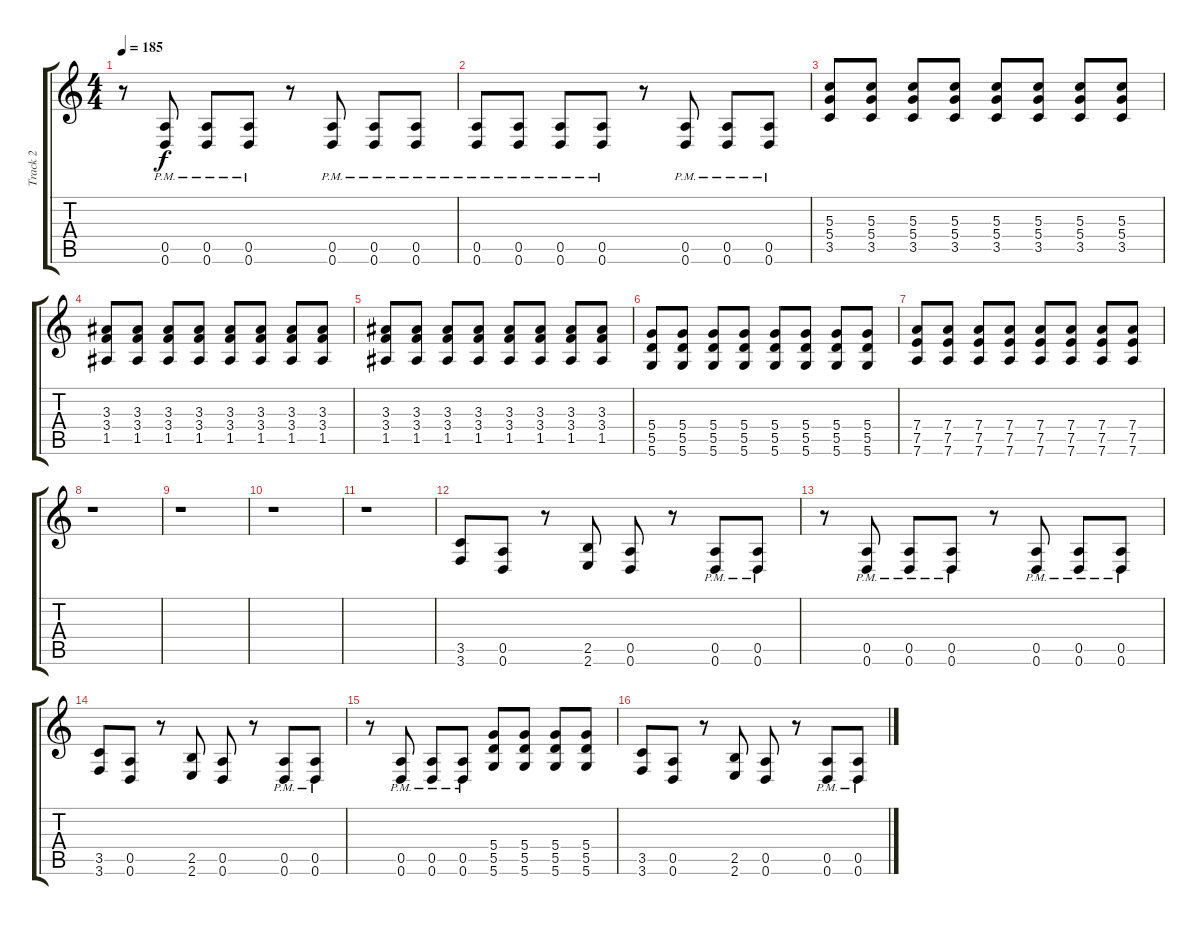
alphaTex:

\track ("Track 2" "Track 2") {instrument distortionguitar}
\staff {score tabs}
\tuning (E4 B3 G3 D3 A2 D2) {hide}
\ts (4 4)
\tempo 185
\clef g2
\ks c
r.8{dy f} (0.5{pm} 0.6{pm}).8 (0.5{pm} 0.6{pm}).8 (0.5{pm} 0.6{pm}).8 r.8 (0.5{pm} 0.6{pm}).8 (0.5{pm} 0.6{pm}).8 (0.5{pm} 0.6{pm}).8 |
(0.5{pm} 0.6{pm}).8 (0.5{pm} 0.6{pm}).8 (0.5{pm} 0.6{pm}).8 (0.5{pm} 0.6{pm}).8 r.8 (0.5{pm} 0.6{pm}).8 (0.5{pm} 0.6{pm}).8 (0.5{pm} 0.6{pm}).8 |
(5.3 5.4 3.5).8 (5.3 5.4 3.5).8 (5.3 5.4 3.5).8 (5.3 5.4 3.5).8 (5.3 5.4 3.5).8 (5.3 5.4 3.5).8 (5.3 5.4 3.5).8 (5.3 5.4 3.5).8 |
(3.3 3.4 1.5).8 (3.3 3.4 1.5).8 (3.3 3.4 1.5).8 (3.3 3.4 1.5).8 (3.3 3.4 1.5).8 (3.3 3.4 1.5).8 (3.3 3.4 1.5).8 (3.3 3.4 1.5).8 |
(3.3 3.4 1.5).8 (3.3 3.4 1.5).8 (3.3 3.4 1.5).8 (3.3 3.4 1.5).8 (3.3 3.4 1.5).8 (3.3 3.4 1.5).8 (3.3 3.4 1.5).8 (3.3 3.4 1.5).8 |
(5.4 5.5 5.6).8 (5.4 5.5 5.6).8 (5.4 5.5 5.6).8 (5.4 5.5 5.6).8 (5.4 5.5 5.6).8 (5.4 5.5 5.6).8 (5.4 5.5 5.6).8 (5.4 5.5 5.6).8 |
(7.4 7.5 7.6).8 (7.4 7.5 7.6).8 (7.4 7.5 7.6).8 (7.4 7.5 7.6).8 (7.4 7.5 7.6).8 (7.4 7.5 7.6).8 (7.4 7.5 7.6).8 (7.4 7.5 7.6).8 |
r.1 |
r.1 |
r.1 |
r.1 |
(3.5 3.6).8 (0.5 0.6).8 r.8 (2.5 2.6).8 (0.5 0.6).8 r.8 (0.5{pm} 0.6{pm}).8 (0.5{pm} 0.6{pm}).8 |
r.8 (0.5{pm} 0.6{pm}).8 (0.5{pm} 0.6{pm}).8 (0.5{pm} 0.6{pm}).8 r.8 (0.5{pm} 0.6{pm}).8 (0.5{pm} 0.6{pm}).8 (0.5{pm} 0.6{pm}).8 |
(3.5 3.6).8 (0.5 0.6).8 r.8 (2.5 2.6).8 (0.5 0.6).8 r.8 (0.5{pm} 0.6{pm}).8 (0.5{pm} 0.6{pm}).8 |
r.8 (0.5{pm} 0.6{pm}).8 (0.5{pm} 0.6{pm}).8 (0.5{pm} 0.6{pm}).8 (5.4 5.5 5.6).8 (5.4 5.5 5.6).8 (5.4 5.5 5.6).8 (5.4 5.5 5.6).8 |
(3.5 3.6).8 (0.5 0.6).8 r.8 (2.5 2.6).8 (0.5 0.6).8 r.8 (0.5{pm} 0.6{pm}).8 (0.5{pm} 0.6{pm}).8
